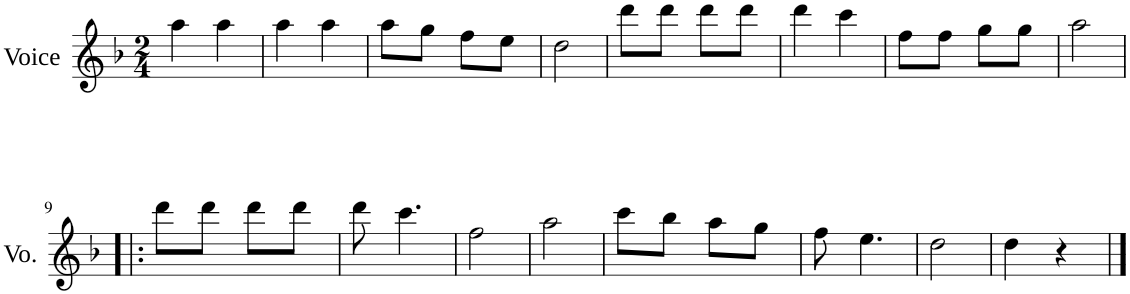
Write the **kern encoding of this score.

**kern
*part1
*staff1
*I"Voice
*I'Vo.
*clefG2
*k[b-]
*M2/4
=1
4aa\
4aa\
=2
4aa\
4aa\
=3
8aa\L
8gg\J
8ff\L
8ee\J
=4
2dd\
=5
8ddd\L
8ddd\J
8ddd\L
8ddd\J
=6
4ddd\
4ccc\
=7
8ff\L
8ff\J
8gg\L
8gg\J
=8
2aa\
!!LO:LB:g=z
=9!|:
8ddd\L
8ddd\J
8ddd\L
8ddd\J
=10
8ddd\
4.ccc\
=11
2ff\
=12
2aa\
=13
8ccc\L
8bb-\J
8aa\L
8gg\J
=14
8ff\
4.ee\
=15
2dd\
=16
4dd\
4r
==
*-
